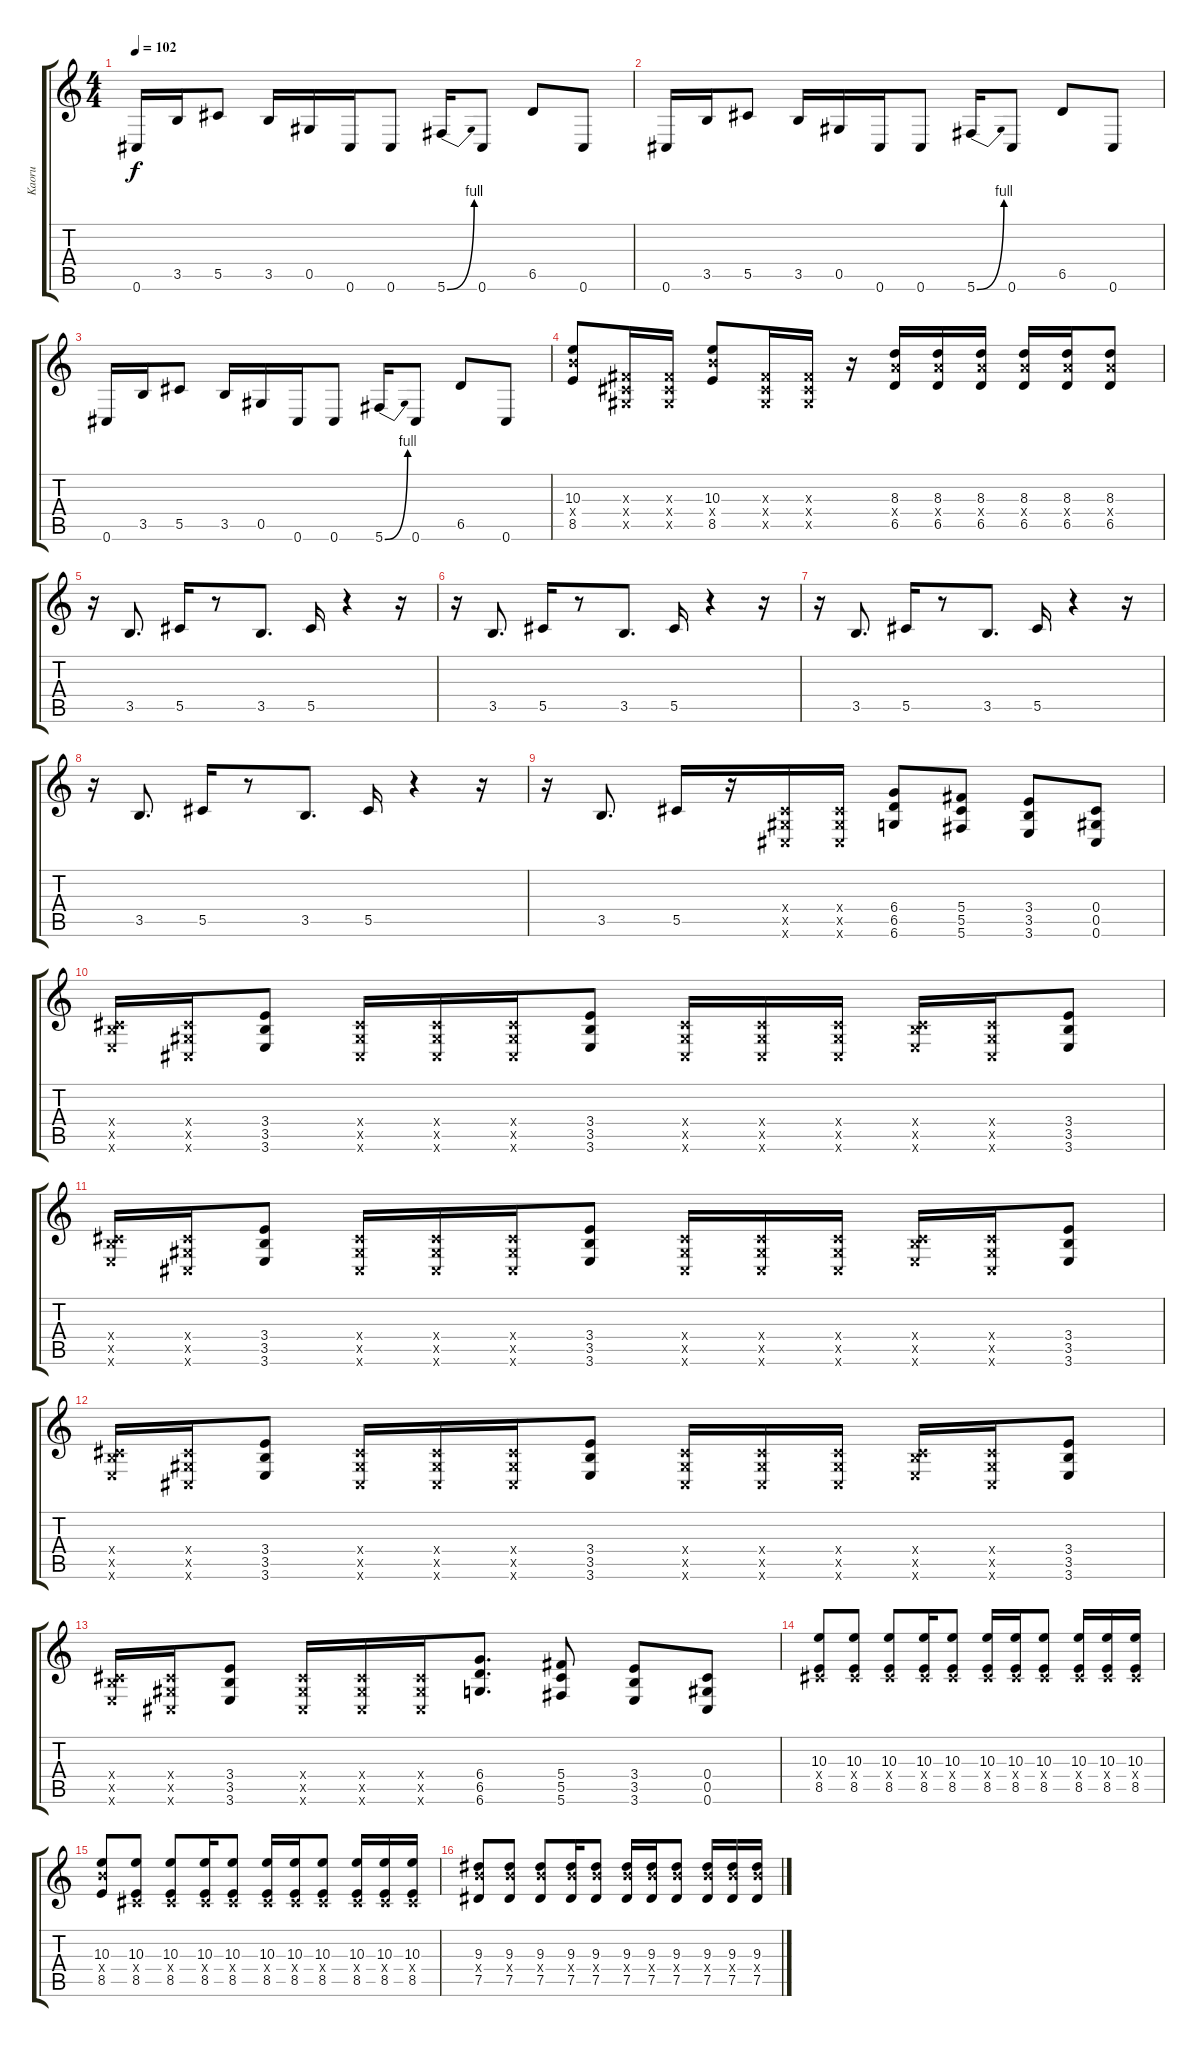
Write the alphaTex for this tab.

\track ("Kaoru" "Kaoru") {instrument overdrivenguitar}
\staff {score tabs}
\tuning (Eb4 Bb3 Gb3 Db3 Ab2 Db2) {hide}
\ts (4 4)
\tempo 102
\clef g2
\ks c
0.6.16{dy f} 3.5.16 5.5.8 3.5.16 0.5.16 0.6.16 0.6.8 5.6{be (bend 0 0 60 4)}.16 0.6.8 6.5.8 0.6.8 |
0.6.16 3.5.16 5.5.8 3.5.16 0.5.16 0.6.16 0.6.8 5.6{be (bend 0 0 60 4)}.16 0.6.8 6.5.8 0.6.8 |
0.6.16 3.5.16 5.5.8 3.5.16 0.5.16 0.6.16 0.6.8 5.6{be (bend 0 0 60 4)}.16 0.6.8 6.5.8 0.6.8 |
(10.3 10.4{x} 8.5).8 (0.3{x} 0.4{x} 0.5{x}).16 (0.3{x} 0.4{x} 0.5{x}).16 (10.3 10.4{x} 8.5).8 (0.3{x} 0.4{x} 0.5{x}).16 (0.3{x} 0.4{x} 0.5{x}).16 r.16 (8.3 8.4{x} 6.5).16 (8.3 8.4{x} 6.5).16 (8.3 8.4{x} 6.5).16 (8.3 8.4{x} 6.5).16 (8.3 8.4{x} 6.5).16 (8.3 8.4{x} 6.5).8 |
r.16 3.5.8{d} 5.5.16 r.8 3.5.8{d} 5.5.16 r.4 r.16 |
r.16 3.5.8{d} 5.5.16 r.8 3.5.8{d} 5.5.16 r.4 r.16 |
r.16 3.5.8{d} 5.5.16 r.8 3.5.8{d} 5.5.16 r.4 r.16 |
r.16 3.5.8{d} 5.5.16 r.8 3.5.8{d} 5.5.16 r.4 r.16 |
r.16 3.5.8{d} 5.5.16 r.16 (0.4{x} 0.5{x} 0.6{x}).16 (0.4{x} 0.5{x} 0.6{x}).16 (6.4 6.5 6.6).8 (5.4 5.5 5.6).8 (3.4 3.5 3.6).8 (0.4 0.5 0.6).8 |
(0.4{x} 3.5{x} 3.6{x}).16 (0.4{x} 0.5{x} 0.6{x}).16 (3.4 3.5 3.6).8 (0.4{x} 0.5{x} 0.6{x}).16 (0.4{x} 0.5{x} 0.6{x}).16 (0.4{x} 0.5{x} 0.6{x}).16 (3.4 3.5 3.6).8 (0.4{x} 0.5{x} 0.6{x}).16 (0.4{x} 0.5{x} 0.6{x}).16 (0.4{x} 0.5{x} 0.6{x}).16 (0.4{x} 3.5{x} 3.6{x}).16 (0.4{x} 0.5{x} 0.6{x}).16 (3.4 3.5 3.6).8 |
(0.4{x} 3.5{x} 3.6{x}).16 (0.4{x} 0.5{x} 0.6{x}).16 (3.4 3.5 3.6).8 (0.4{x} 0.5{x} 0.6{x}).16 (0.4{x} 0.5{x} 0.6{x}).16 (0.4{x} 0.5{x} 0.6{x}).16 (3.4 3.5 3.6).8 (0.4{x} 0.5{x} 0.6{x}).16 (0.4{x} 0.5{x} 0.6{x}).16 (0.4{x} 0.5{x} 0.6{x}).16 (0.4{x} 3.5{x} 3.6{x}).16 (0.4{x} 0.5{x} 0.6{x}).16 (3.4 3.5 3.6).8 |
(0.4{x} 3.5{x} 3.6{x}).16 (0.4{x} 0.5{x} 0.6{x}).16 (3.4 3.5 3.6).8 (0.4{x} 0.5{x} 0.6{x}).16 (0.4{x} 0.5{x} 0.6{x}).16 (0.4{x} 0.5{x} 0.6{x}).16 (3.4 3.5 3.6).8 (0.4{x} 0.5{x} 0.6{x}).16 (0.4{x} 0.5{x} 0.6{x}).16 (0.4{x} 0.5{x} 0.6{x}).16 (0.4{x} 3.5{x} 3.6{x}).16 (0.4{x} 0.5{x} 0.6{x}).16 (3.4 3.5 3.6).8 |
(0.4{x} 3.5{x} 3.6{x}).16 (0.4{x} 0.5{x} 0.6{x}).16 (3.4 3.5 3.6).8 (0.4{x} 0.5{x} 0.6{x}).16 (0.4{x} 0.5{x} 0.6{x}).16 (0.4{x} 0.5{x} 0.6{x}).16 (6.4 6.5 6.6).8{d} (5.4 5.5 5.6).8 (3.4 3.5 3.6).8 (0.4 0.5 0.6).8 |
(10.3 0.4{x} 8.5).8 (10.3 0.4{x} 8.5).8 (10.3 0.4{x} 8.5).8 (10.3 0.4{x} 8.5).16 (10.3 0.4{x} 8.5).8 (10.3 0.4{x} 8.5).16 (10.3 0.4{x} 8.5).16 (10.3 0.4{x} 8.5).8 (10.3 0.4{x} 8.5).16 (10.3 0.4{x} 8.5).16 (10.3 0.4{x} 8.5).16 |
(10.3 10.4{x} 8.5).8 (10.3 0.4{x} 8.5).8 (10.3 0.4{x} 8.5).8 (10.3 0.4{x} 8.5).16 (10.3 0.4{x} 8.5).8 (10.3 0.4{x} 8.5).16 (10.3 0.4{x} 8.5).16 (10.3 0.4{x} 8.5).8 (10.3 0.4{x} 8.5).16 (10.3 0.4{x} 8.5).16 (10.3 0.4{x} 8.5).16 |
(9.3 10.4{x} 7.5).8 (9.3 10.4{x} 7.5).8 (9.3 10.4{x} 7.5).8 (9.3 10.4{x} 7.5).16 (9.3 10.4{x} 7.5).8 (9.3 10.4{x} 7.5).16 (9.3 10.4{x} 7.5).16 (9.3 10.4{x} 7.5).8 (9.3 10.4{x} 7.5).16 (9.3 10.4{x} 7.5).16 (9.3 10.4{x} 7.5).16
